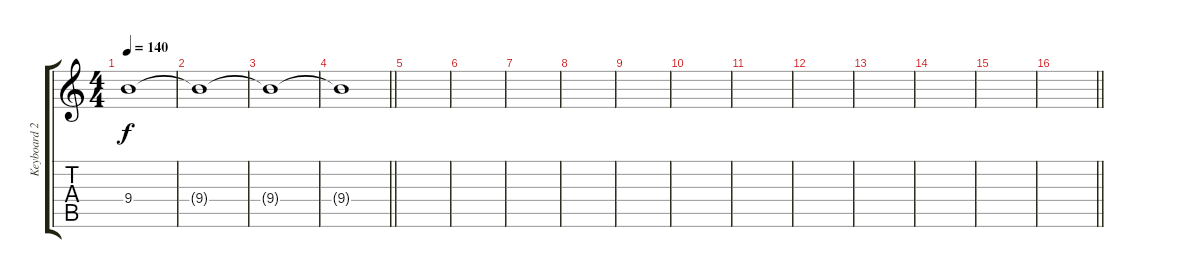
\track ("Keyboard 2" "Keyboard 2") {instrument pad8sweep}
\staff {score tabs}
\tuning (E5 B4 G4 D4 A3 E3) {hide}
\ts (4 4)
\tempo 140
\clef g2
\ks c
9.4{t}.1{dy f} |
9.4{t}.1 |
9.4{t}.1 |
\barLineRight lightlight
9.4{t}.1 |
|
|
|
|
|
|
|
|
|
|
|
\barLineRight lightlight
